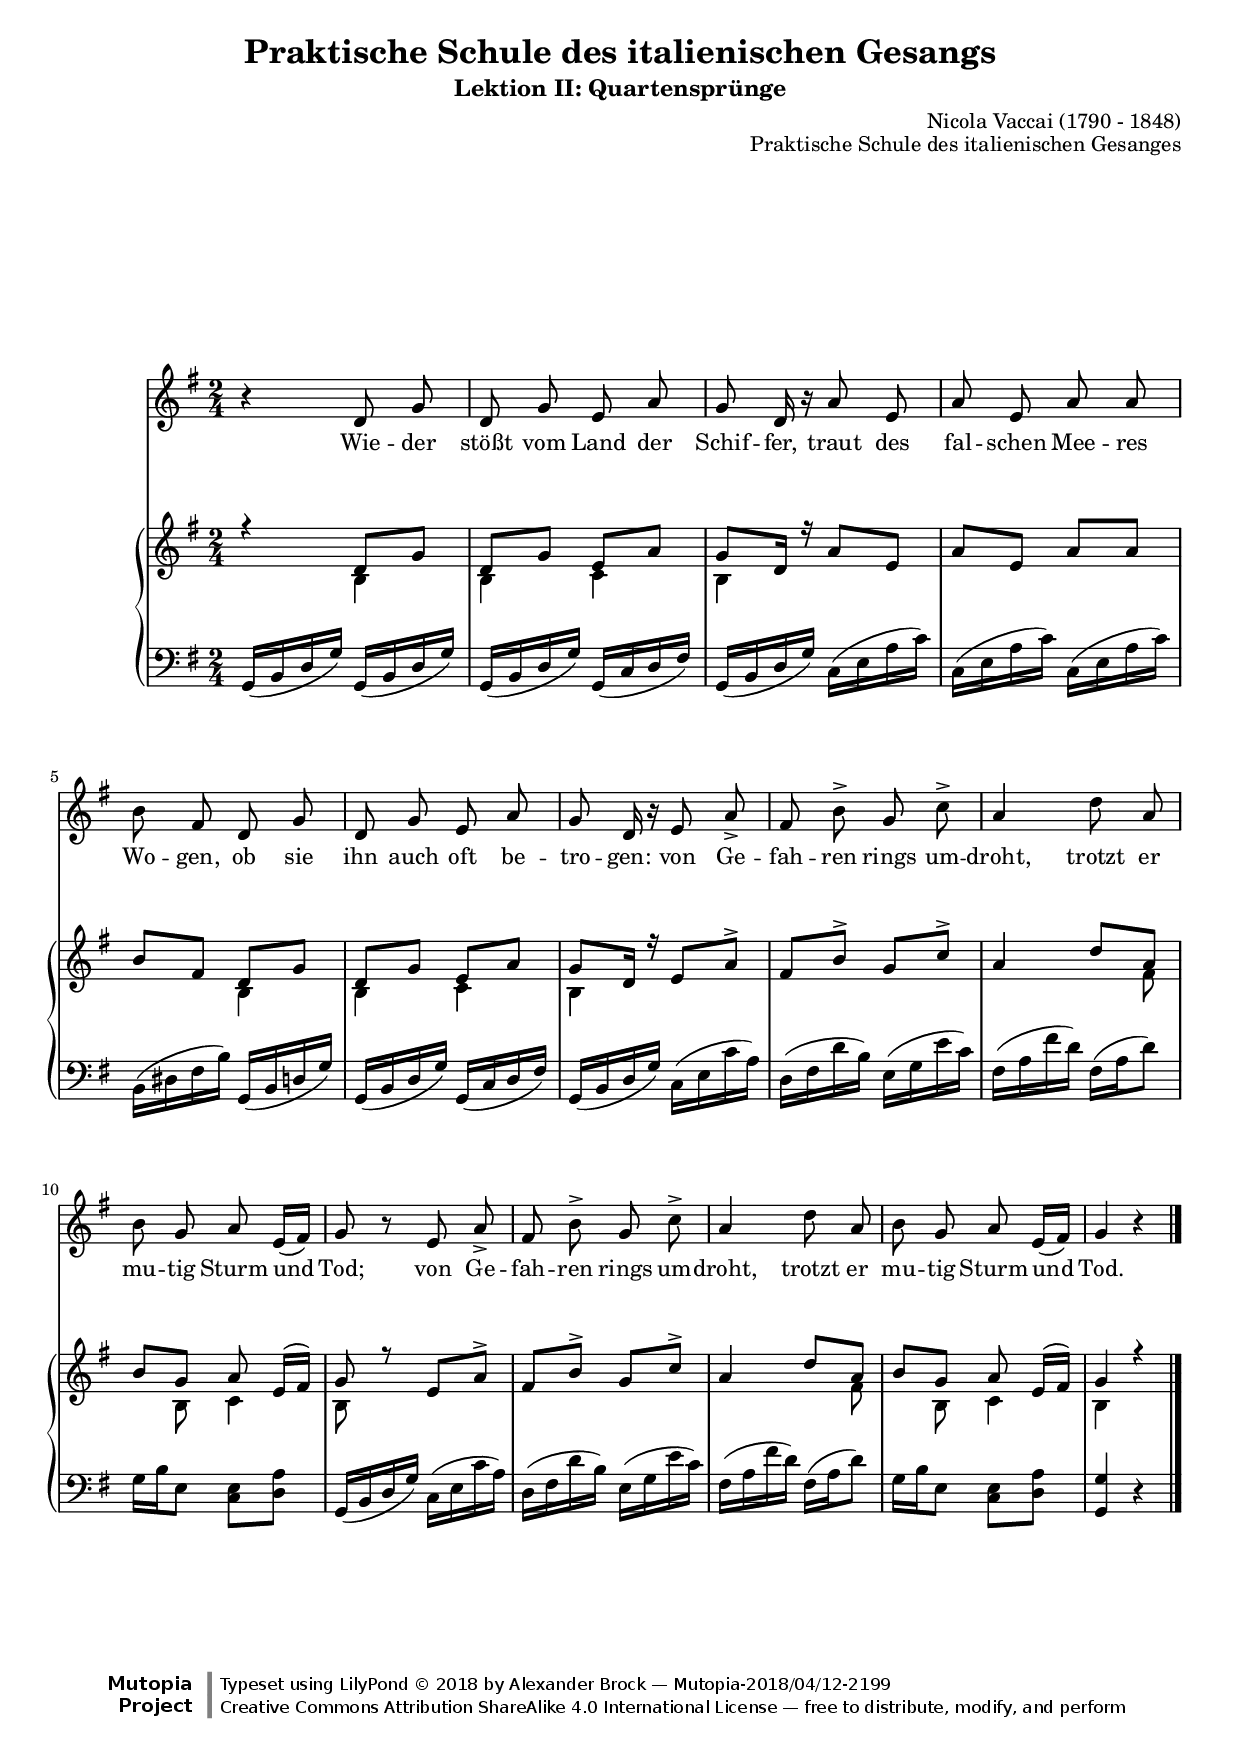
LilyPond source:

\version "2.19.65"

\paper {
    page-top-space = #0.0
    %indent = 0.0
    %line-width = 18.0\cm
    ragged-bottom = ##f
    ragged-last-bottom = ##f
   %page-count = 5

   system-system-spacing =
    #'(
       %(basic-distance . 0)
       %(minimum-distance . 0)
       %(padding . 5)
       %(stretchability . 20)
      )
}

%#(set-default-paper-size "a4")

#(set-global-staff-size 18)

\include "articulate.ly"

\header {
        title = "Praktische Schule des italienischen Gesangs"
        subtitle = "Lektion II: Quartensprünge"
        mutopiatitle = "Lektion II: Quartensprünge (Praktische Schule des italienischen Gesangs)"
	composer = "Nicola Vaccai (1790 - 1848)"

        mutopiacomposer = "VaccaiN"

        opus = "Praktische Schule des italienischen Gesanges"
        date = "1832"
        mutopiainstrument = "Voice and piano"
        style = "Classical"
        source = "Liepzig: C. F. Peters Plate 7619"
        % "http://ks.imslp.info/files/imglnks/usimg/c/c6/IMSLP240592-SIBLEY1802.15813.984f-39087009927650score.pdf"
        % publish date estimated at 1880
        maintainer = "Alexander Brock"
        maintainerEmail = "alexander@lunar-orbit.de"

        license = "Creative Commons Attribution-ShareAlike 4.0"
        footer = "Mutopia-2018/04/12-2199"
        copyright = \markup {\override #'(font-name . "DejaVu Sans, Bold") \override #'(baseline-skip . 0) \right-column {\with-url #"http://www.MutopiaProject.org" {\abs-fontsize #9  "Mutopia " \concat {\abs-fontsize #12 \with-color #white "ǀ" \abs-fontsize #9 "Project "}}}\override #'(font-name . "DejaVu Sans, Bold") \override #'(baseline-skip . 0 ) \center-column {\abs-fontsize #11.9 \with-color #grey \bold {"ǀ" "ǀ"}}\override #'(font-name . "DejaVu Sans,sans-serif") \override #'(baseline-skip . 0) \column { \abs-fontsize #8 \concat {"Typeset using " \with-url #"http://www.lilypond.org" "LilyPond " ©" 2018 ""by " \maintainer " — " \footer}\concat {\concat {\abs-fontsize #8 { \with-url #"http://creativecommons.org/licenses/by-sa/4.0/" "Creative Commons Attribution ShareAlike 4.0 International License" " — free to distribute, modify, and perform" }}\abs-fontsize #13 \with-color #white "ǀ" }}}
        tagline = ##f
}

melody = \relative c' {
  \time 2/4
  r4 d8 g |
  d g e a |
  g d16 r a'8 e |
  a e a a |
  b fis d g |
  d g e a |
  g d16 r e8 a-> |
  fis b-> g c-> |
  a4 d8 a |
  b g a e16([ fis)] |
  g8 r e a-> |
  fis b-> g c-> |
  a4 d8 a |
  b g a e16([ fis)] |
  g4 r \bar "|."
}

rh = \relative c' {
  << { \melody } \\
     {s4 b4 |
     b c |
     b s |
     s s |
     s b |
     b c |
     b s |
     s s |
     s s8 fis' |
     s8 b, c4 |
     b8 s s4 |
     s s |
     s s8 fis' |
     s8 b, c4 |
     b4 s |
     }
  >>
}

lh = \relative c {
g16( b d g) g,(b d g) |
g,(b d g) g,( c d fis) |
g,(b d g) c,( e a c) |
c,( e a c) c,( e a c) |
b,( dis fis b) g,(b d g) |
g,(b d g) g,( c d fis) |
g,( b d g) c,( e c' a) |
d,( fis d' b) e,( g e' c) |
fis,( a fis' d) fis,( a d8) |
g,16 b e,8 <e c> <a d,> |
g,16( b d g) c,( e c' a) |
d,( fis d' b) e,( g e' c) |
fis,( a fis' d) fis,( a d8) |
g,16 b e,8 <e c> <a d,> |
<g g,>4 r
}

songtext =  \lyricmode {
Wie -- der stößt vom Land der Schif -- fer, traut des
fal -- schen Mee -- res Wo -- gen, ob sie ihn auch oft be -- tro -- gen:
von Ge -- fah -- ren rings um -- droht,
trotzt er mu -- tig Sturm und Tod;
von Ge -- fah -- ren rings um -- droht,
trotzt er mu -- tig Sturm und Tod.
}


% The score definition
\score {

<<

  \time 2/4

    \override Score.VerticalAxisGroup #'remove-first = ##t
  \new Staff <<
            \new Voice = "mel" { \clef treble \key g \major \autoBeamOff \melody}
            \new Lyrics = "one" \lyricsto mel \songtext
  >>
  \new PianoStaff <<
    \new Staff \with {
      \consists #Merge_rests_engraver
    }
    <<
      \new Voice { \key g \major \rh }
    >>

    \new Staff \with {
      \consists #Merge_rests_engraver
    }
    <<
      \new Voice { \clef bass \key g \major \lh }
    >>

  >>

>>

\layout {
  \context {
    \RemoveEmptyStaffContext
  }
}
}

\score {

<<

  \time 3/4

    \override Score.VerticalAxisGroup #'remove-first = ##t
  \new Staff <<
        \set Staff.midiInstrument = #"choir aahs"
            \new Voice = "mel" { \clef bass \key g \major \melody}
            \new Lyrics = "one" \lyricsto mel \songtext
  >>
  \new PianoStaff <<
    \new Staff
    <<
      \set Staff.midiInstrument = #"acoustic grand"
      \new Voice { \key g \major \rh }
    >>

    \new Staff
    <<
      \set Staff.midiInstrument = #"acoustic grand"
      \new Voice { \clef bass \key g \major \lh }
    >>

  >>

>>

\midi {
  \tempo 4 = 65
  \context {
    \Score
    midiMinimumVolume = #0.8
    midiMaximumVolume = #0.8
  }
}

}
